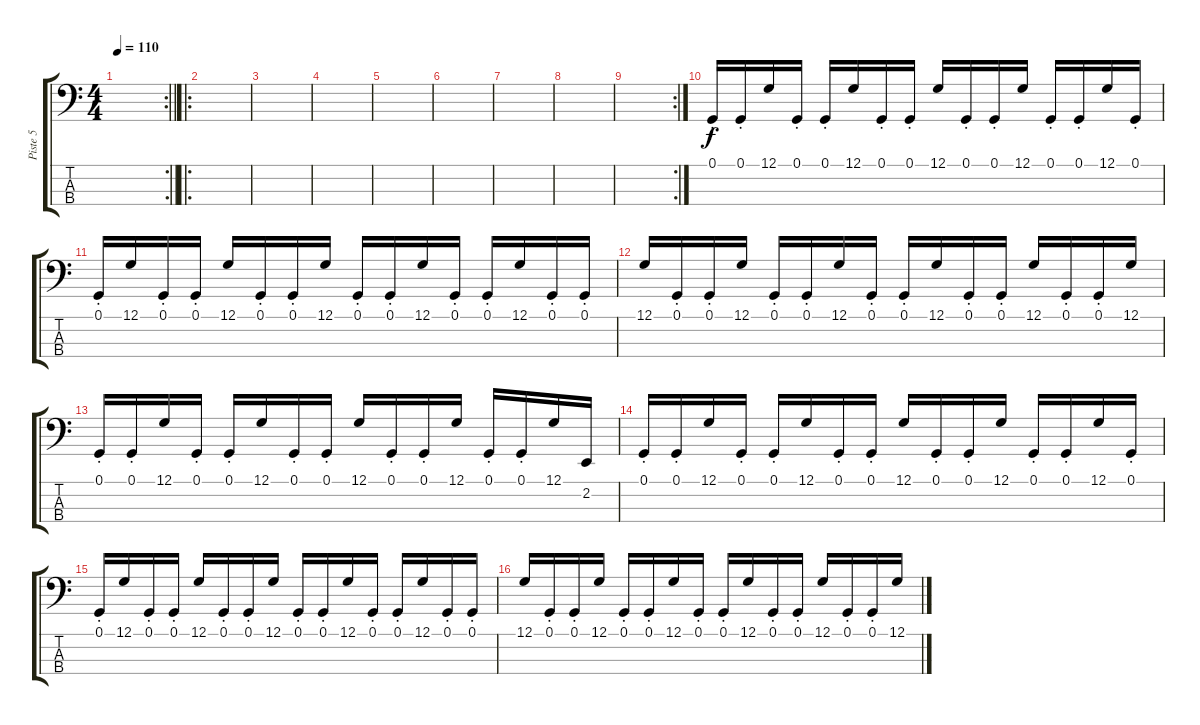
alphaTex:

\track ("Piste 5" "Piste 5") {instrument synthbrass2}
\staff {score tabs}
\tuning (G2 D2 A1 E1) {hide}
\rc 2
\ts (4 4)
\tempo 110
\clef f4
\barLineRight lightlight
\ks c
|
\ro
\section ("" "")
|
|
|
|
|
|
|
\rc 2
|
0.1{st}.16 0.1{st}.16 12.1.16 0.1{st}.16 0.1{st}.16 12.1.16 0.1{st}.16 0.1{st}.16 12.1.16 0.1{st}.16 0.1{st}.16 12.1.16 0.1{st}.16 0.1{st}.16 12.1.16 0.1{st}.16 |
0.1{st}.16 12.1.16 0.1{st}.16 0.1{st}.16 12.1.16 0.1{st}.16 0.1{st}.16 12.1.16 0.1{st}.16 0.1{st}.16 12.1.16 0.1{st}.16 0.1{st}.16 12.1.16 0.1{st}.16 0.1{st}.16 |
12.1.16 0.1{st}.16 0.1{st}.16 12.1.16 0.1{st}.16 0.1{st}.16 12.1.16 0.1{st}.16 0.1{st}.16 12.1.16 0.1{st}.16 0.1{st}.16 12.1.16 0.1{st}.16 0.1{st}.16 12.1.16 |
0.1{st}.16 0.1{st}.16 12.1.16 0.1{st}.16 0.1{st}.16 12.1.16 0.1{st}.16 0.1{st}.16 12.1.16 0.1{st}.16 0.1{st}.16 12.1.16 0.1{st}.16 0.1{st}.16 12.1.16 2.2.16 |
0.1{st}.16 0.1{st}.16 12.1.16 0.1{st}.16 0.1{st}.16 12.1.16 0.1{st}.16 0.1{st}.16 12.1.16 0.1{st}.16 0.1{st}.16 12.1.16 0.1{st}.16 0.1{st}.16 12.1.16 0.1{st}.16 |
0.1{st}.16 12.1.16 0.1{st}.16 0.1{st}.16 12.1.16 0.1{st}.16 0.1{st}.16 12.1.16 0.1{st}.16 0.1{st}.16 12.1.16 0.1{st}.16 0.1{st}.16 12.1.16 0.1{st}.16 0.1{st}.16 |
12.1.16 0.1{st}.16 0.1{st}.16 12.1.16 0.1{st}.16 0.1{st}.16 12.1.16 0.1{st}.16 0.1{st}.16 12.1.16 0.1{st}.16 0.1{st}.16 12.1.16 0.1{st}.16 0.1{st}.16 12.1.16
